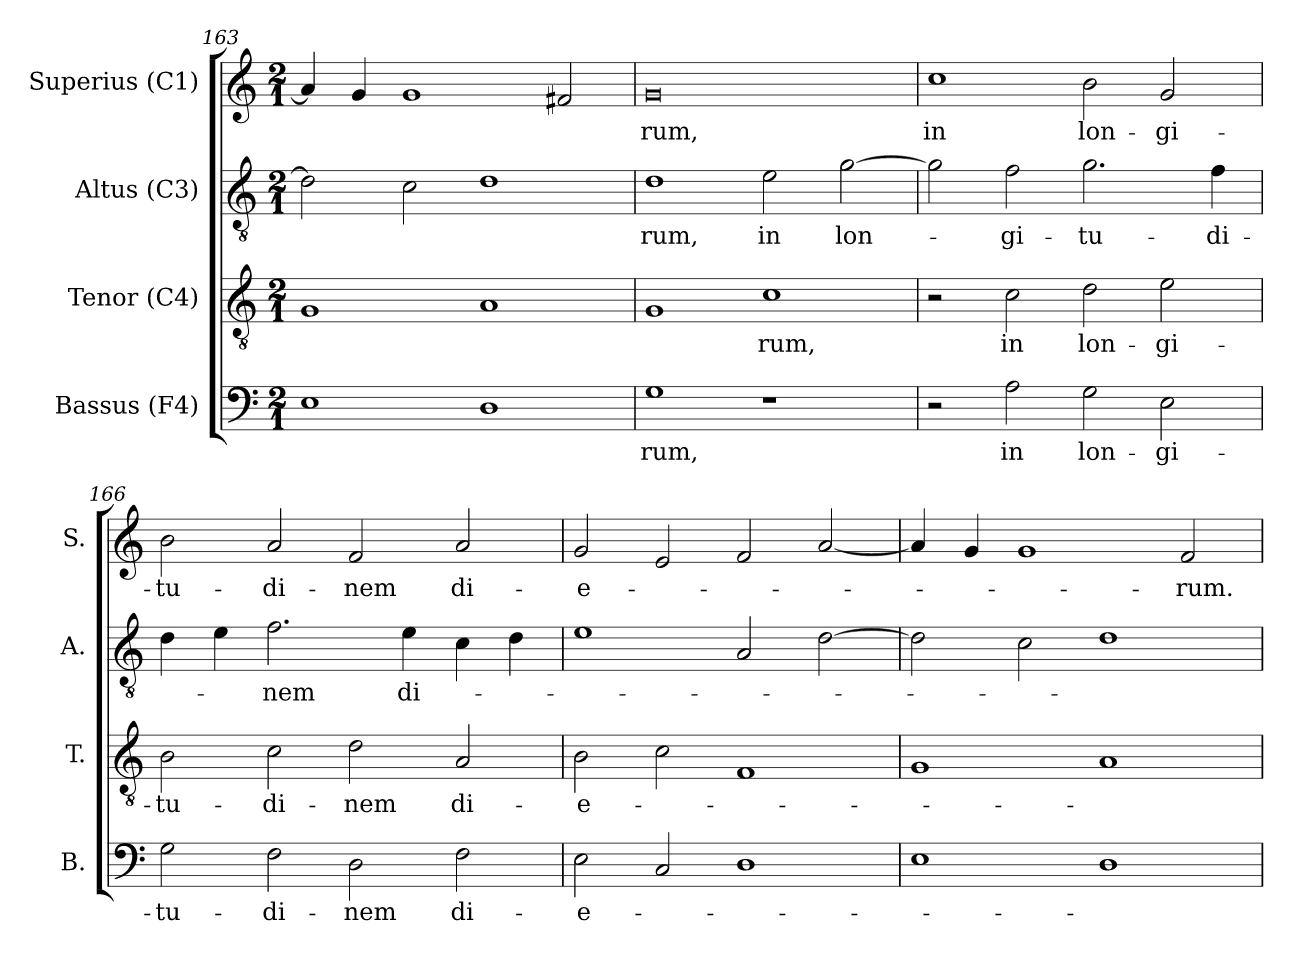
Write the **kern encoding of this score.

**kern	**text	**kern	**text	**kern	**text	**kern	**text
*part4	*part4	*part3	*part3	*part2	*part2	*part1	*part1
*staff4	*staff4	*staff3	*staff3	*staff2	*staff2	*staff1	*staff1
*I"Bassus (F4)	*	*I"Tenor (C4)	*	*I"Altus (C3)	*	*I"Superius (C1)	*
*I'B.	*	*I'T.	*	*I'A.	*	*I'S.	*
!!LO:LB:g=z
*clefF4	*	*clefGv2	*	*clefGv2	*	*clefG2	*
*	*	*ITrd7c12	*	*ITrd7c12	*	*	*
*k[]	*	*k[]	*	*k[]	*	*k[]	*
*C:	*	*C:	*	*C:	*	*C:	*
*M2/1	*	*M2/1	*	*M2/1	*	*M2/1	*
=163	=163	=163	=163	=163	=163	=163	=163
1Ei	.	1GGi	.	2Di\]	.	4ai/]	.
.	.	.	.	.	.	4gi/	.
.	.	.	.	2Ci\	.	1gi	.
1Di	.	1AAi	.	1Di	.	.	.
.	.	.	.	.	.	2f#i/	.
=164	=164	=164	=164	=164	=164	=164	=164
!	!LO:LY:b:color=#000000	!	!	!	!	!	!
!	!	!	!	!	!LO:LY:b:color=#000000	!	!
!	!	!	!	!	!	!	!LO:LY:b:color=#000000
1Gi	-rum,	1GGi	.	1Di	-rum,	0gi	-rum,
!	!	!	!LO:LY:b:color=#000000	!	!	!	!
!	!	!	!	!	!LO:LY:b:color=#000000	!	!
1r	.	1Ci	-rum,	2Ei\	in	.	.
!	!	!	!	!	!LO:LY:b:color=#000000	!	!
.	.	.	.	[2Gi\	lon-	.	.
=165	=165	=165	=165	=165	=165	=165	=165
!	!	!	!	!	!	!	!LO:LY:b:color=#000000
2r	.	2r	.	2Gi\]	.	1cci	in
!	!LO:LY:b:color=#000000	!	!	!	!	!	!
!	!	!	!LO:LY:b:color=#000000	!	!	!	!
!	!	!	!	!	!LO:LY:b:color=#000000	!	!
2Ai\	in	2Ci\	in	2Fi\	-gi-	.	.
!	!LO:LY:b:color=#000000	!	!	!	!	!	!
!	!	!	!LO:LY:b:color=#000000	!	!	!	!
!	!	!	!	!	!LO:LY:b:color=#000000	!	!
!	!	!	!	!	!	!	!LO:LY:b:color=#000000
2Gi\	lon-	2Di\	lon-	2.Gi\	-tu-	2bi\	lon-
!	!LO:LY:b:color=#000000	!	!	!	!	!	!
!	!	!	!LO:LY:b:color=#000000	!	!	!	!
!	!	!	!	!	!	!	!LO:LY:b:color=#000000
2Ei\	-gi-	2Ei\	-gi-	.	.	2gi/	-gi-
!	!	!	!	!	!LO:LY:b:color=#000000	!	!
.	.	.	.	4Fi\	-di-	.	.
=166	=166	=166	=166	=166	=166	=166	=166
!	!LO:LY:b:color=#000000	!	!	!	!	!	!
!	!	!	!LO:LY:b:color=#000000	!	!	!	!
!	!	!	!	!	!	!	!LO:LY:b:color=#000000
2Gi\	-tu-	2BBi\	-tu-	4Di\	.	2bi\	-tu-
.	.	.	.	4Ei\	.	.	.
!	!LO:LY:b:color=#000000	!	!	!	!	!	!
!	!	!	!LO:LY:b:color=#000000	!	!	!	!
!	!	!	!	!	!LO:LY:b:color=#000000	!	!
!	!	!	!	!	!	!	!LO:LY:b:color=#000000
2Fi\	-di-	2Ci\	-di-	2.Fi\	-nem	2ai/	-di-
!	!LO:LY:b:color=#000000	!	!	!	!	!	!
!	!	!	!LO:LY:b:color=#000000	!	!	!	!
!	!	!	!	!	!	!	!LO:LY:b:color=#000000
2Di\	-nem	2Di\	-nem	.	.	2fi/	-nem
!	!	!	!	!	!LO:LY:b:color=#000000	!	!
.	.	.	.	4Ei\	di-	.	.
!	!LO:LY:b:color=#000000	!	!	!	!	!	!
!	!	!	!LO:LY:b:color=#000000	!	!	!	!
!	!	!	!	!	!	!	!LO:LY:b:color=#000000
2Fi\	di-	2AAi/	di-	4Ci\	.	2ai/	di-
.	.	.	.	4Di\	.	.	.
!!LO:PB:g=z
=167	=167	=167	=167	=167	=167	=167	=167
!	!LO:LY:b:color=#000000	!	!	!	!	!	!
!	!	!	!LO:LY:b:color=#000000	!	!	!	!
!	!	!	!	!	!	!	!LO:LY:b:color=#000000
2Ei\	-e-	2BBi\	-e-	1Ei	.	2gi/	-e-
2Ci/	.	2Ci\	.	.	.	2ei/	.
1Di	.	1FFi	.	2AAi/	.	2fi/	.
.	.	.	.	[2Di\	.	[2ai/	.
=168	=168	=168	=168	=168	=168	=168	=168
1Ei	.	1GGi	.	2Di\]	.	4ai/]	.
.	.	.	.	.	.	4gi/	.
.	.	.	.	2Ci\	.	1gi	.
1Di	.	1AAi	.	1Di	.	.	.
!	!	!	!	!	!	!	!LO:LY:b:color=#000000
.	.	.	.	.	.	2fi/	-rum.
=	=	=	=	=	=	=	=
*-	*-	*-	*-	*-	*-	*-	*-
